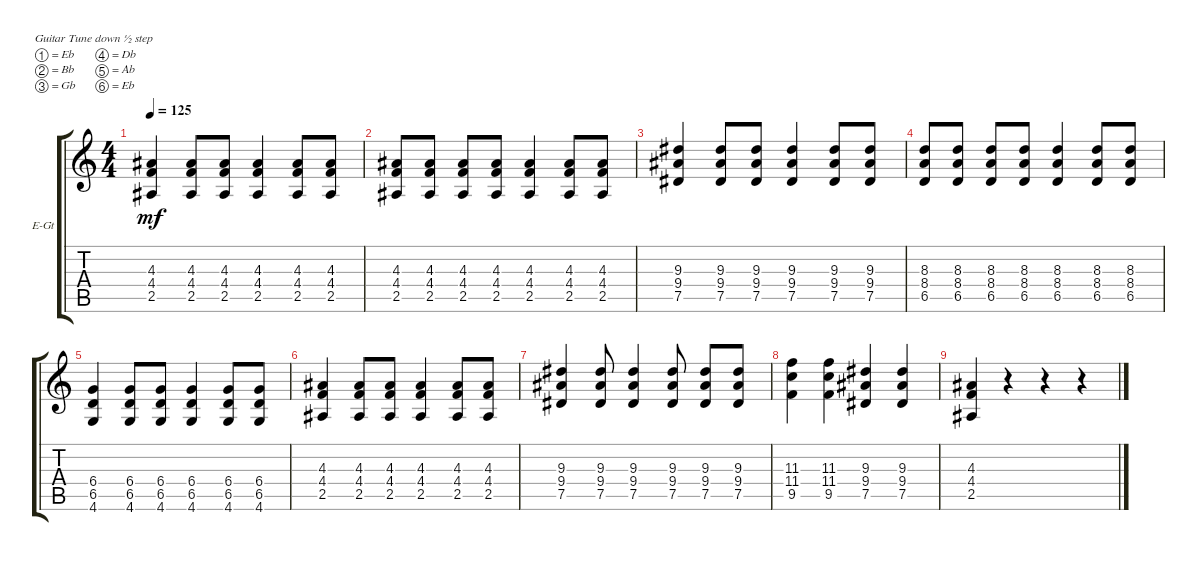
\defaultSystemsLayout 4
\bracketExtendMode groupsimilarinstruments
\firstSystemTrackNameOrientation horizontal
\otherSystemsTrackNameOrientation horizontal
\track ("Electric Guitar" "E-Gt") {instrument distortionguitar}
\staff {score tabs}
\tuning (Eb4 Bb3 Gb3 Db3 Ab2 Eb2)
\ts (4 4)
\tempo 125
\clef g2
\ks c
(2.5 4.4 4.3).4{dy mf} (2.5 4.4 4.3).8 (2.5 4.4 4.3).8 (2.5 4.4 4.3).4 (2.5 4.3 4.4).8 (2.5 4.3 4.4).8 |
(2.5 4.4 4.3).8 (2.5 4.4 4.3).8 (2.5 4.4 4.3).8 (2.5 4.4 4.3).8 (2.5 4.4 4.3).4 (2.5 4.4 4.3).8 (2.5 4.4 4.3).8 |
(7.5 9.4 9.3).4 (7.5 9.4 9.3).8 (7.5 9.4 9.3).8 (7.5 9.4 9.3).4 (7.5 9.4 9.3).8 (7.5 9.4 9.3).8 |
(6.5 8.4 8.3).8 (6.5 8.4 8.3).8 (6.5 8.4 8.3).8 (6.5 8.4 8.3).8 (6.5 8.4 8.3).4 (6.5 8.4 8.3).8 (6.5 8.4 8.3).8 |
(6.5 6.4 4.6).4 (6.5 6.4 4.6).8 (6.5 6.4 4.6).8 (6.5 6.4 4.6).4 (6.5 6.4 4.6).8 (6.5 6.4 4.6).8 |
(2.5 4.3 4.4).4 (2.5 4.3 4.4).8 (2.5 4.3 4.4).8 (2.5 4.3 4.4).4 (2.5 4.3 4.4).8 (2.5 4.3 4.4).8 |
(7.5 9.4 9.3).4 (7.5 9.4 9.3).8 (7.5 9.4 9.3).4 (7.5 9.4 9.3).8 (7.5 9.4 9.3).8 (7.5 9.4 9.3).8 |
(9.5 11.4 11.3).4 (9.5 11.4 11.3).4 (7.5 9.4 9.3).4 (7.5 9.4 9.3).4 |
(2.5 4.4 4.3).4 r.4 r.4 r.4
